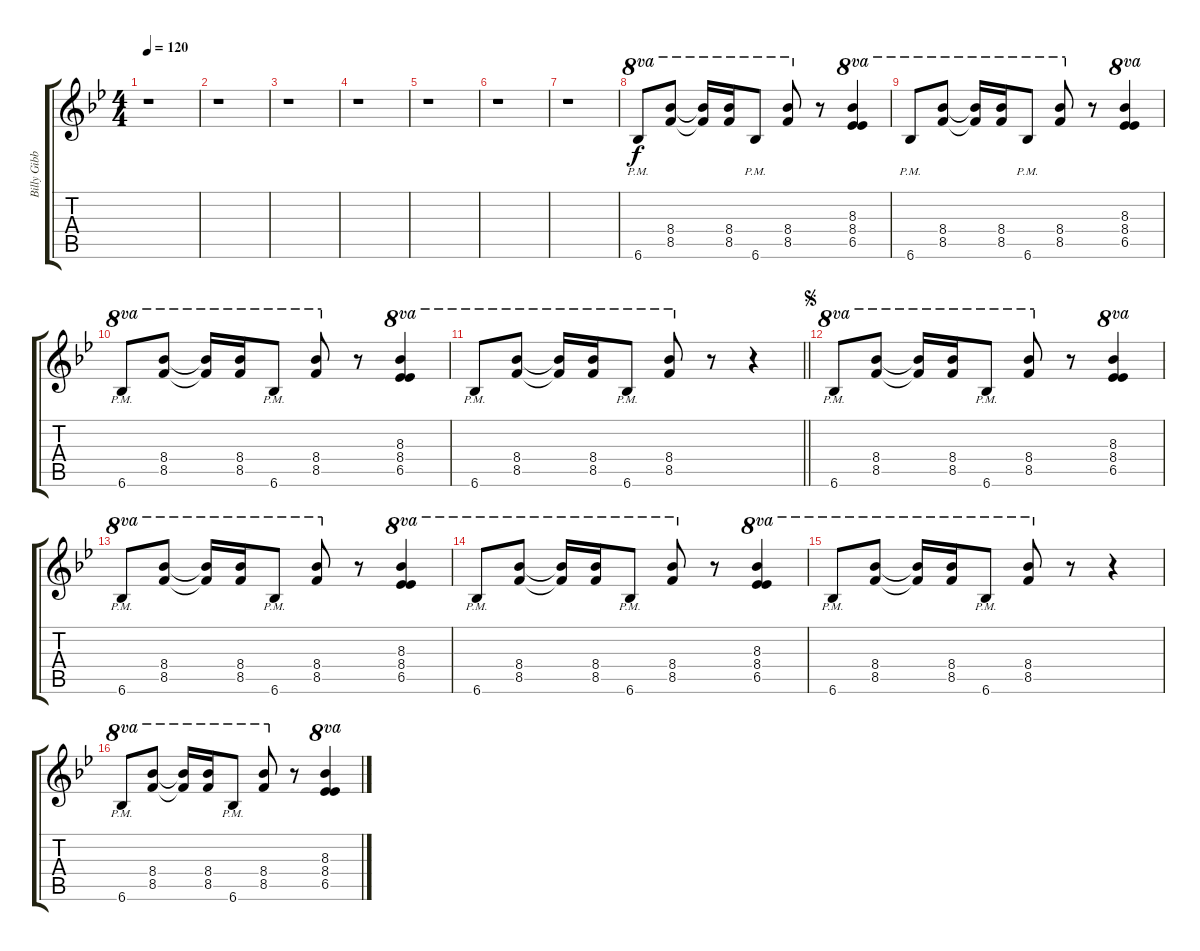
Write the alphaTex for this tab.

\track ("Billy Gibbons-Distortion Gtr." "Billy Gibb") {instrument distortionguitar}
\staff {score tabs}
\tuning (E4 B3 G3 D4 A3 E3) {hide}
\ts (4 4)
\tempo 120
\clef g2
\ks bb
r.1{dy f instrument distortionguitar} |
r.1 |
r.1 |
r.1 |
r.1 |
r.1 |
r.1 |
6.6{pm}.8{ot 8va} (8.4 8.5).8{ot 8va} (8.4{t} 8.5{t}).16{ot 8va} (8.4 8.5).16{ot 8va} 6.6{pm}.8{ot 8va} (8.4 8.5).8{ot 8va} r.8 (8.3 8.4 6.5).4{ot 8va} |
6.6{pm}.8{ot 8va} (8.4 8.5).8{ot 8va} (8.4{t} 8.5{t}).16{ot 8va} (8.4 8.5).16{ot 8va} 6.6{pm}.8{ot 8va} (8.4 8.5).8{ot 8va} r.8 (8.3 8.4 6.5).4{ot 8va} |
6.6{pm}.8{ot 8va} (8.4 8.5).8{ot 8va} (8.4{t} 8.5{t}).16{ot 8va} (8.4 8.5).16{ot 8va} 6.6{pm}.8{ot 8va} (8.4 8.5).8{ot 8va} r.8 (8.3 8.4 6.5).4{ot 8va} |
\barLineRight lightlight
6.6{pm}.8{ot 8va} (8.4 8.5).8{ot 8va} (8.4{t} 8.5{t}).16{ot 8va} (8.4 8.5).16{ot 8va} 6.6{pm}.8{ot 8va} (8.4 8.5).8{ot 8va} r.8 r.4 |
\jump segno
6.6{pm}.8{ot 8va} (8.4 8.5).8{ot 8va} (8.4{t} 8.5{t}).16{ot 8va} (8.4 8.5).16{ot 8va} 6.6{pm}.8{ot 8va} (8.4 8.5).8{ot 8va} r.8 (8.3 8.4 6.5).4{ot 8va} |
6.6{pm}.8{ot 8va} (8.4 8.5).8{ot 8va} (8.4{t} 8.5{t}).16{ot 8va} (8.4 8.5).16{ot 8va} 6.6{pm}.8{ot 8va} (8.4 8.5).8{ot 8va} r.8 (8.3 8.4 6.5).4{ot 8va} |
6.6{pm}.8{ot 8va} (8.4 8.5).8{ot 8va} (8.4{t} 8.5{t}).16{ot 8va} (8.4 8.5).16{ot 8va} 6.6{pm}.8{ot 8va} (8.4 8.5).8{ot 8va} r.8 (8.3 8.4 6.5).4{ot 8va} |
6.6{pm}.8{ot 8va} (8.4 8.5).8{ot 8va} (8.4{t} 8.5{t}).16{ot 8va} (8.4 8.5).16{ot 8va} 6.6{pm}.8{ot 8va} (8.4 8.5).8{ot 8va} r.8 r.4 |
6.6{pm}.8{ot 8va} (8.4 8.5).8{ot 8va} (8.4{t} 8.5{t}).16{ot 8va} (8.4 8.5).16{ot 8va} 6.6{pm}.8{ot 8va} (8.4 8.5).8{ot 8va} r.8 (8.3 8.4 6.5).4{ot 8va}
